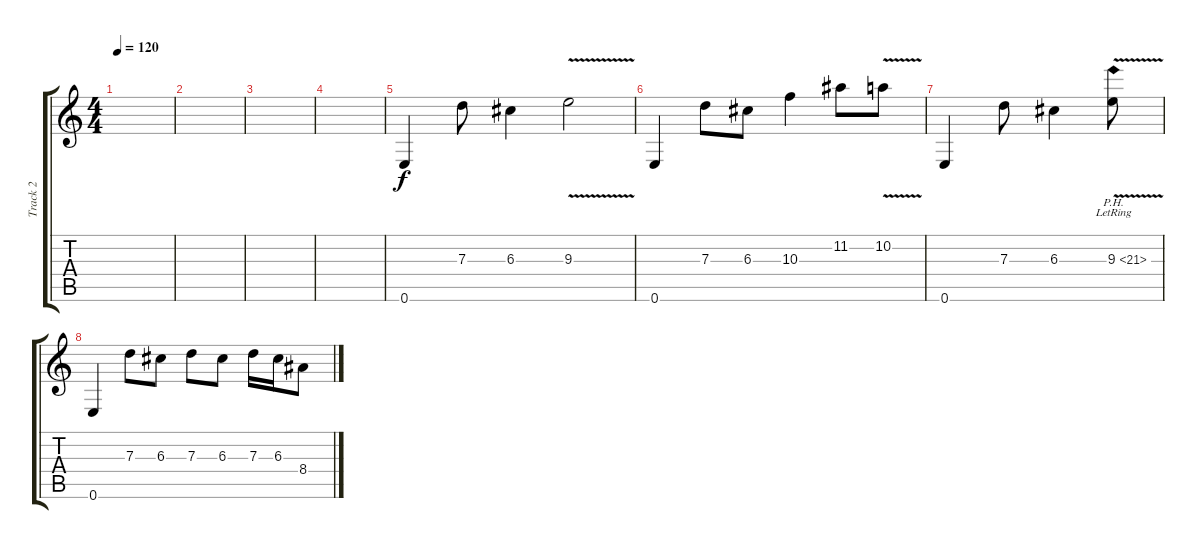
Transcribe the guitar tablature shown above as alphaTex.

\track ("Track 2" "Track 2") {instrument overdrivenguitar}
\staff {score tabs}
\tuning (E4 B3 G3 D3 A2 E2) {hide}
\ts (4 4)
\tempo 120
\clef g2
\ks c
|
|
|
|
0.6.4 7.3.8 6.3.4 9.3{v}.2 |
0.6.4 7.3.8 6.3.8 10.3.4 11.2.8 10.2{v}.8 |
0.6.4 7.3.8 6.3.4 9.3{ph 12 v lr}.8 |
0.6.4 7.3.8 6.3.8 7.3.8 6.3.8 7.3.16 6.3.16 8.4.8
